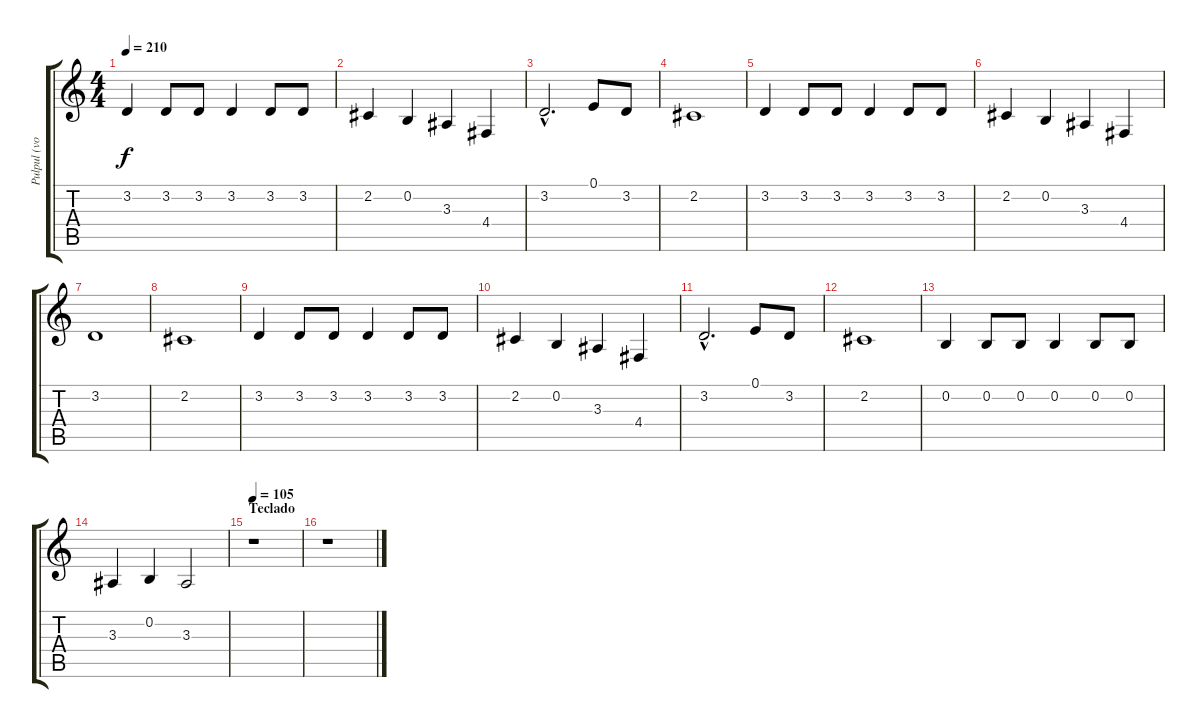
\track ("Pulpul (voice)" "Pulpul (vo") {instrument cello}
\staff {score tabs}
\tuning (E4 B3 G3 D3 A2 E2) {hide}
\ts (4 4)
\tempo 210
\clef g2
\ks c
3.2.4{dy f} 3.2.8 3.2.8 3.2.4 3.2.8 3.2.8 |
2.2.4 0.2.4 3.3.4 4.4.4 |
3.2{hac}.2{d} 0.1.8 3.2.8 |
2.2.1 |
3.2.4 3.2.8 3.2.8 3.2.4 3.2.8 3.2.8 |
2.2.4 0.2.4 3.3.4 4.4.4 |
3.2.1 |
2.2.1 |
3.2.4 3.2.8 3.2.8 3.2.4 3.2.8 3.2.8 |
2.2.4 0.2.4 3.3.4 4.4.4 |
3.2{hac}.2{d} 0.1.8 3.2.8 |
2.2.1 |
0.2.4 0.2.8 0.2.8 0.2.4 0.2.8 0.2.8 |
3.3.4 0.2.4 3.3.2 |
\section ("" "Teclado")
\tempo 105
r.1 |
r.1
